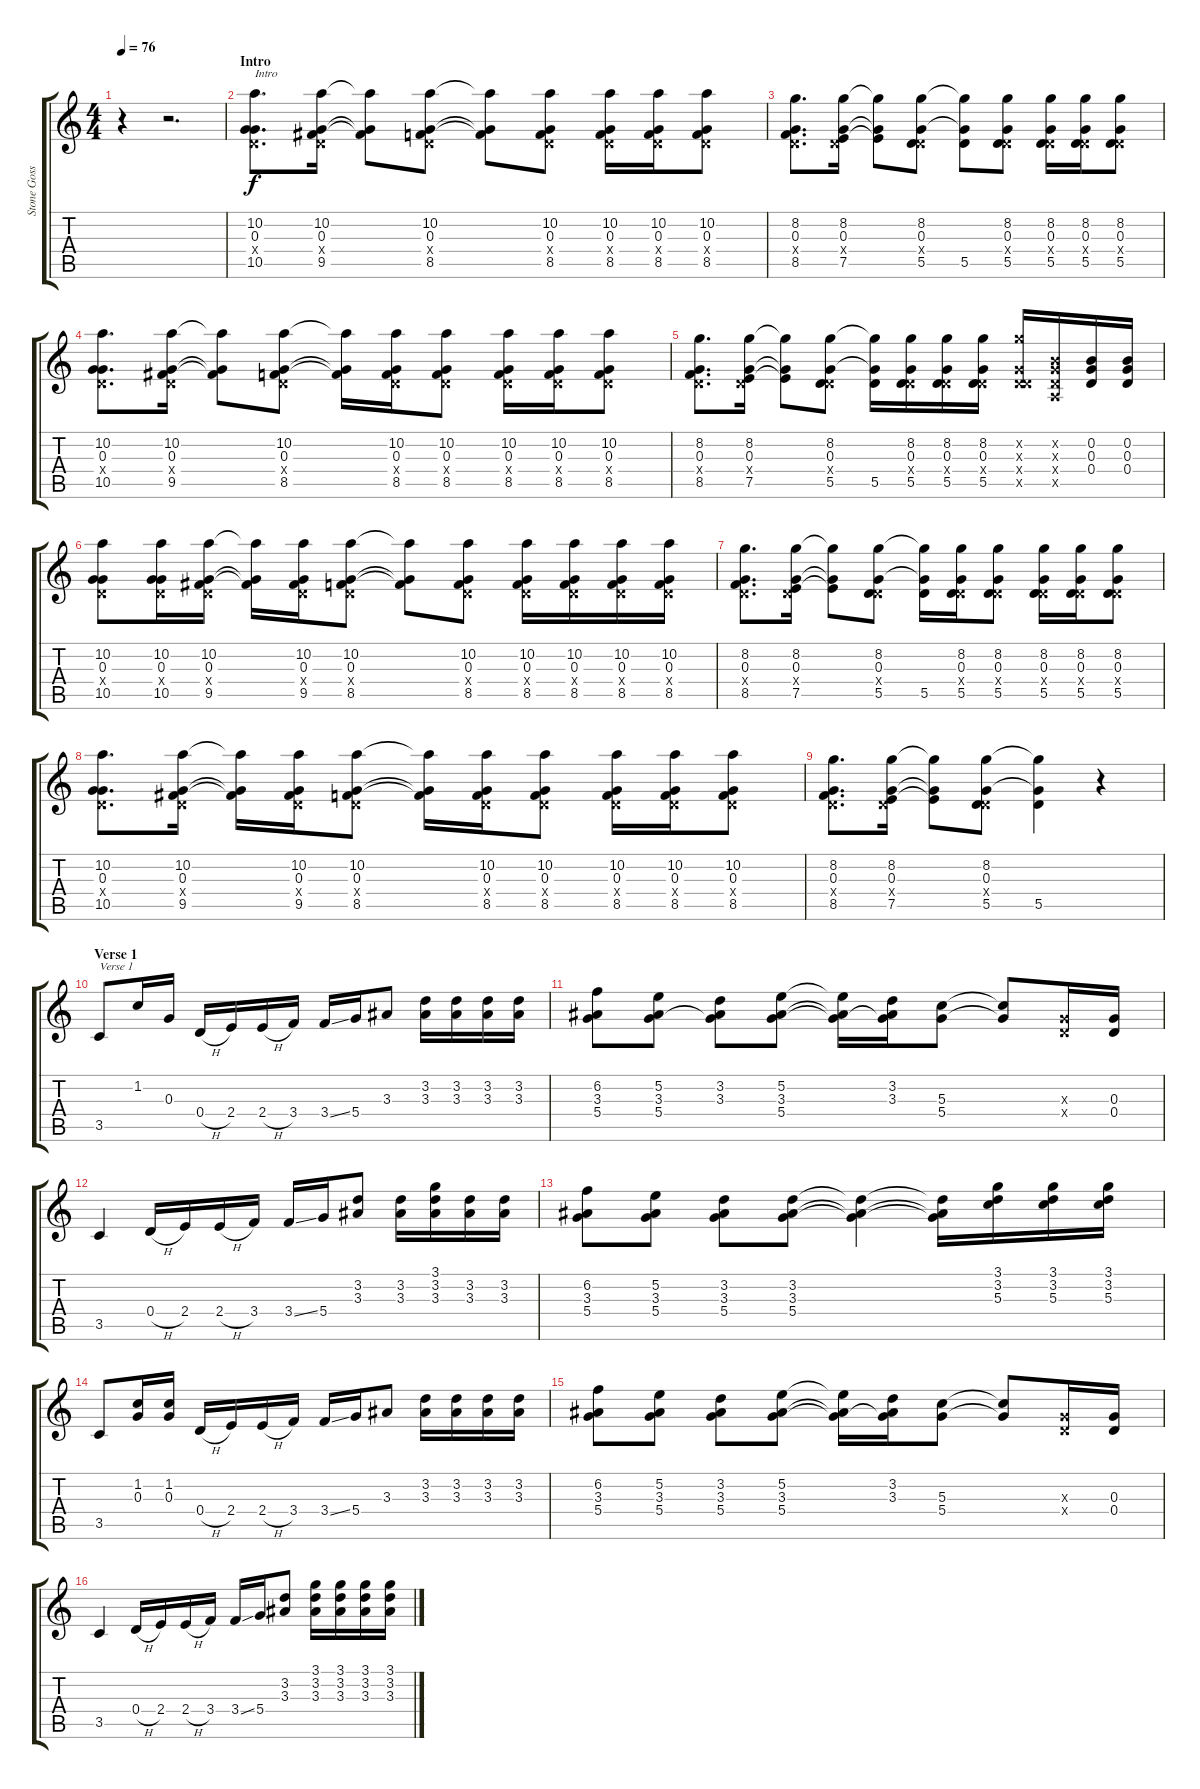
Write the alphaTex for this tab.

\track ("Stone Gossard" "Stone Goss") {instrument distortionguitar}
\staff {score tabs}
\tuning (E4 B3 G3 D3 A2 E2) {hide}
\ts (4 4)
\tempo 76
\clef g2
\ks c
r.4{dy f instrument distortionguitar} r.2{d} |
\section ("" "Intro")
(10.2 0.3 0.4{x} 10.5).8{d txt "Intro"} (10.2 0.3 0.4{x} 9.5).16 (10.2{t} 0.3{t} 9.5{t}).8 (10.2 0.3 0.4{x} 8.5).8 (10.2{t} 0.3{t} 8.5{t}).8 (10.2 0.3 0.4{x} 8.5).8 (10.2 0.3 0.4{x} 8.5).16 (10.2 0.3 0.4{x} 8.5).16 (10.2 0.3 0.4{x} 8.5).8 |
(8.2 0.3 0.4{x} 8.5).8{d} (8.2 0.3 0.4{x} 7.5).16 (8.2{t} 0.3{t} 7.5{t}).8 (8.2 0.3 0.4{x} 5.5).8 (8.2{t} 0.3{t} 5.5).8 (8.2 0.3 0.4{x} 5.5).8 (8.2 0.3 0.4{x} 5.5).16 (8.2 0.3 0.4{x} 5.5).16 (8.2 0.3 0.4{x} 5.5).8 |
(10.2 0.3 0.4{x} 10.5).8{d} (10.2 0.3 0.4{x} 9.5).16 (10.2{t} 0.3{t} 9.5{t}).8 (10.2 0.3 0.4{x} 8.5).8 (10.2{t} 0.3{t} 8.5{t}).16 (10.2 0.3 0.4{x} 8.5).16 (10.2 0.3 0.4{x} 8.5).8 (10.2 0.3 0.4{x} 8.5).16 (10.2 0.3 0.4{x} 8.5).16 (10.2 0.3 0.4{x} 8.5).8 |
(8.2 0.3 0.4{x} 8.5).8{d} (8.2 0.3 0.4{x} 7.5).16 (8.2{t} 0.3{t} 7.5{t}).8 (8.2 0.3 0.4{x} 5.5).8 (8.2{t} 0.3{t} 5.5).16 (8.2 0.3 0.4{x} 5.5).16 (8.2 0.3 0.4{x} 5.5).16 (8.2 0.3 0.4{x} 5.5).16 (8.2{x} 0.3{x} 0.4{x} 5.5{x}).16 (0.2{x} 0.3{x} 0.4{x} 0.5{x}).16 (0.2 0.3 0.4).16 (0.2 0.3 0.4).16 |
(10.2 0.3 0.4{x} 10.5).8 (10.2 0.3 0.4{x} 10.5).16 (10.2 0.3 0.4{x} 9.5).16 (10.2{t} 0.3{t} 9.5{t}).16 (10.2 0.3 0.4{x} 9.5).16 (10.2 0.3 0.4{x} 8.5).8 (10.2{t} 0.3{t} 8.5{t}).8 (10.2 0.3 0.4{x} 8.5).8 (10.2 0.3 0.4{x} 8.5).16 (10.2 0.3 0.4{x} 8.5).16 (10.2 0.3 0.4{x} 8.5).16 (10.2 0.3 0.4{x} 8.5).16 |
(8.2 0.3 0.4{x} 8.5).8{d} (8.2 0.3 0.4{x} 7.5).16 (8.2{t} 0.3{t} 7.5{t}).8 (8.2 0.3 0.4{x} 5.5).8 (8.2{t} 0.3{t} 5.5).16 (8.2 0.3 0.4{x} 5.5).16 (8.2 0.3 0.4{x} 5.5).8 (8.2 0.3 0.4{x} 5.5).16 (8.2 0.3 0.4{x} 5.5).16 (8.2 0.3 0.4{x} 5.5).8 |
(10.2 0.3 0.4{x} 10.5).8{d} (10.2 0.3 0.4{x} 9.5).16 (10.2{t} 0.3{t} 9.5{t}).16 (10.2 0.3 0.4{x} 9.5).16 (10.2 0.3 0.4{x} 8.5).8 (10.2{t} 0.3{t} 8.5{t}).16 (10.2 0.3 0.4{x} 8.5).16 (10.2 0.3 0.4{x} 8.5).8 (10.2 0.3 0.4{x} 8.5).16 (10.2 0.3 0.4{x} 8.5).16 (10.2 0.3 0.4{x} 8.5).8 |
(8.2 0.3 0.4{x} 8.5).8{d} (8.2 0.3 0.4{x} 7.5).16 (8.2{t} 0.3{t} 7.5{t}).8 (8.2 0.3 0.4{x} 5.5).8 (8.2{t} 0.3{t} 5.5).4 r.4 |
\section ("" "Verse 1")
3.5.8{txt "Verse 1"} 1.2.16 0.3.16 0.4{h}.16 2.4.16 2.4{h}.16 3.4.16 3.4{ss}.16 5.4.16 3.3.8 (3.2 3.3).16 (3.2 3.3).16 (3.2 3.3).16 (3.2 3.3).16 |
(6.2 3.3 5.4).8 (5.2 3.3 5.4).8 (3.2 3.3 5.4{t}).8 (5.2 3.3 5.4).8 (5.2{t} 3.3{t} 5.4{t}).16 (3.2 3.3 5.4{t}).16 (5.3 5.4).8 (5.3{t} 5.4{t}).8 (0.3{x} 0.4{x}).16 (0.3 0.4).16 |
3.5.4 0.4{h}.16 2.4.16 2.4{h}.16 3.4.16 3.4{ss}.16 5.4.16 (3.2 3.3).8 (3.2 3.3).16 (3.1 3.2 3.3).16 (3.2 3.3).16 (3.2 3.3).16 |
(6.2 3.3 5.4).8 (5.2 3.3 5.4).8 (3.2 3.3 5.4).8 (3.2 3.3 5.4).8 (3.2{t} 3.3{t} 5.4{t}).4 (3.2{t} 3.3{t} 5.4{t}).16 (3.1 3.2 5.3).16 (3.1 3.2 5.3).16 (3.1 3.2 5.3).16 |
3.5.8 (1.2 0.3).16 (1.2 0.3).16 0.4{h}.16 2.4.16 2.4{h}.16 3.4.16 3.4{ss}.16 5.4.16 3.3.8 (3.2 3.3).16 (3.2 3.3).16 (3.2 3.3).16 (3.2 3.3).16 |
(6.2 3.3 5.4).8 (5.2 3.3 5.4).8 (3.2 3.3 5.4).8 (5.2 3.3 5.4).8 (5.2{t} 3.3{t} 5.4{t}).16 (3.2 3.3 5.4{t}).16 (5.3 5.4).8 (5.3{t} 5.4{t}).8 (0.3{x} 0.4{x}).16 (0.3 0.4).16 |
3.5.4 0.4{h}.16 2.4.16 2.4{h}.16 3.4.16 3.4{ss}.16 5.4.16 (3.2 3.3).8 (3.1 3.2 3.3).16 (3.1 3.2 3.3).16 (3.1 3.2 3.3).16 (3.1 3.2 3.3).16
